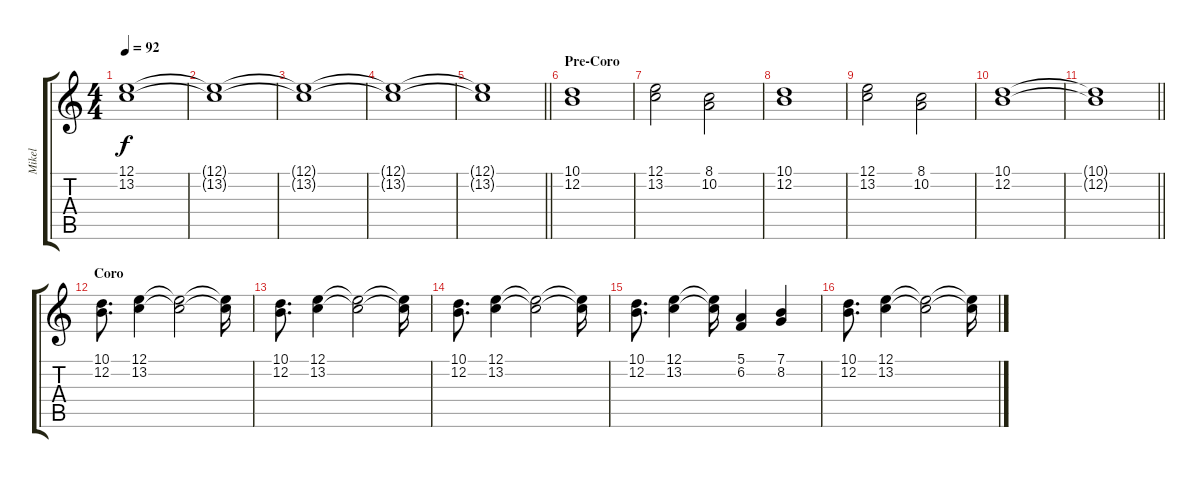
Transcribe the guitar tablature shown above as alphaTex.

\track ("Mikel" "Mikel") {instrument lead1square}
\staff {score tabs}
\tuning (E4 B3 G3 D3 A2 E2) {hide}
\ts (4 4)
\tempo 92
\clef g2
\ks c
(12.1{t} 13.2{t}).1{dy f} |
(12.1{t} 13.2{t}).1 |
(12.1{t} 13.2{t}).1 |
(12.1{t} 13.2{t}).1 |
\barLineRight lightlight
(12.1{t} 13.2{t}).1 |
\section ("" "Pre-Coro")
(10.1 12.2).1 |
(12.1 13.2).2 (8.1 10.2).2 |
(10.1 12.2).1 |
(12.1 13.2).2 (8.1 10.2).2 |
(10.1 12.2).1 |
\barLineRight lightlight
(10.1{t} 12.2{t}).1 |
\section ("" "Coro")
(10.1 12.2).8{d} (12.1 13.2).4 (12.1{t} 13.2{t}).2 (12.1{t} 13.2{t}).16 |
(10.1 12.2).8{d} (12.1 13.2).4 (12.1{t} 13.2{t}).2 (12.1{t} 13.2{t}).16 |
(10.1 12.2).8{d} (12.1 13.2).4 (12.1{t} 13.2{t}).2 (12.1{t} 13.2{t}).16 |
(10.1 12.2).8{d} (12.1 13.2).4 (12.1{t} 13.2{t}).16 (5.1 6.2).4 (7.1 8.2).4 |
(10.1 12.2).8{d} (12.1 13.2).4 (12.1{t} 13.2{t}).2 (12.1{t} 13.2{t}).16
